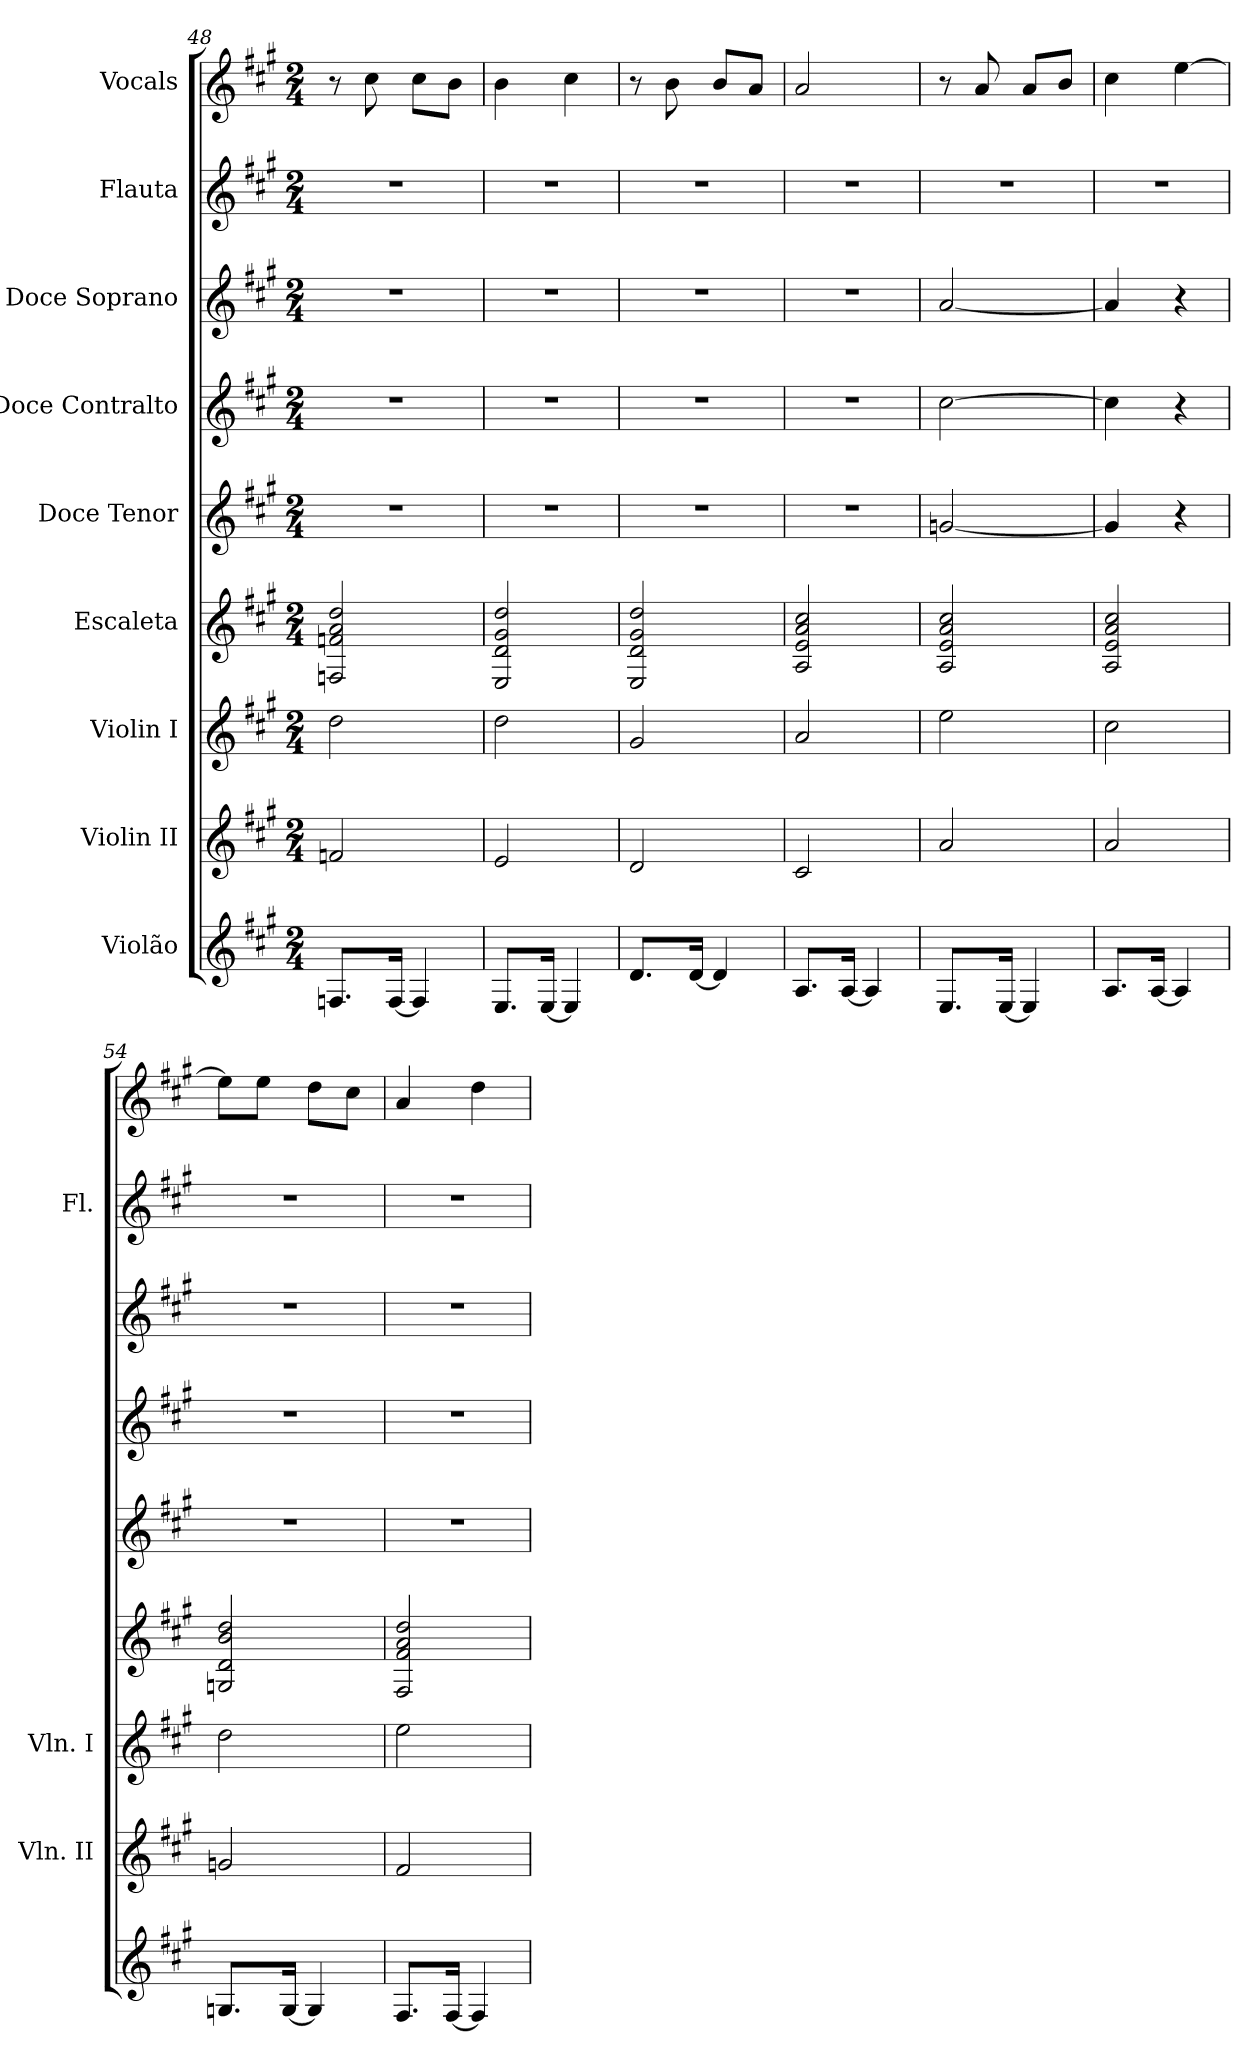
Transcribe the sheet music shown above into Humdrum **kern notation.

**kern	**kern	**kern	**kern	**kern	**kern	**kern	**kern	**kern
*part9	*part8	*part7	*part6	*part5	*part4	*part3	*part2	*part1
*staff9	*staff8	*staff7	*staff6	*staff5	*staff4	*staff3	*staff2	*staff1
*I"Violão	*I"Violin II	*I"Violin I	*I"Escaleta	*I"Doce Tenor	*I"Doce Contralto	*I"Doce Soprano	*I"Flauta	*I"Vocals
*	*I'Vln. II	*I'Vln. I	*	*	*	*	*I'Fl.	*
*clefG2	*clefG2	*clefG2	*clefG2	*clefG2	*clefG2	*clefG2	*clefG2	*clefG2
*ITrd7c12	*	*	*	*	*	*ITrd-7c-12	*	*
*k[f#c#g#]	*k[f#c#g#]	*k[f#c#g#]	*k[f#c#g#]	*k[f#c#g#]	*k[f#c#g#]	*k[f#c#g#]	*k[f#c#g#]	*k[f#c#g#]
*A:	*A:	*A:	*A:	*A:	*A:	*A:	*A:	*A:
*M2/4	*M2/4	*M2/4	*M2/4	*M2/4	*M2/4	*M2/4	*M2/4	*M2/4
=48	=48	=48	=48	=48	=48	=48	=48	=48
8.FFn/L	2fn/	2dd\	2Fn/ 2fn/ 2a/ 2dd/	2r	2r	2r	2r	8r
.	.	.	.	.	.	.	.	8cc#\
[16FF/Jk	.	.	.	.	.	.	.	.
4FF/]	.	.	.	.	.	.	.	8cc#\L
.	.	.	.	.	.	.	.	8b\J
=49	=49	=49	=49	=49	=49	=49	=49	=49
8.EE/L	2e/	2dd\	2E/ 2d/ 2g#/ 2dd/	2r	2r	2r	2r	4b\
[16EE/Jk	.	.	.	.	.	.	.	.
4EE/]	.	.	.	.	.	.	.	4cc#\
=50	=50	=50	=50	=50	=50	=50	=50	=50
8.D/L	2d/	2g#/	2E/ 2d/ 2g#/ 2dd/	2r	2r	2r	2r	8r
.	.	.	.	.	.	.	.	8b\
[16D/Jk	.	.	.	.	.	.	.	.
4D/]	.	.	.	.	.	.	.	8b/L
.	.	.	.	.	.	.	.	8a/J
=51	=51	=51	=51	=51	=51	=51	=51	=51
8.AA/L	2c#/	2a/	2A/ 2e/ 2a/ 2cc#/	2r	2r	2r	2r	2a/
[16AA/Jk	.	.	.	.	.	.	.	.
4AA/]	.	.	.	.	.	.	.	.
!!LO:PB:g=z
=52	=52	=52	=52	=52	=52	=52	=52	=52
8.EE/L	2a/	2ee\	2A/ 2e/ 2a/ 2cc#/	[2gn/	[2cc#\	[2aa/	2r	8r
.	.	.	.	.	.	.	.	8a/
[16EE/Jk	.	.	.	.	.	.	.	.
4EE/]	.	.	.	.	.	.	.	8a/L
.	.	.	.	.	.	.	.	8b/J
=53	=53	=53	=53	=53	=53	=53	=53	=53
8.AA/L	2a/	2cc#\	2A/ 2e/ 2a/ 2cc#/	4g/]	4cc#\]	4aa/]	2r	4cc#\
[16AA/Jk	.	.	.	.	.	.	.	.
4AA/]	.	.	.	4r	4r	4r	.	[4ee\
=54	=54	=54	=54	=54	=54	=54	=54	=54
8.GGn/L	2gn/	2dd\	2Gn/ 2d/ 2b/ 2dd/	2r	2r	2r	2r	8ee\L]
.	.	.	.	.	.	.	.	8ee\J
[16GG/Jk	.	.	.	.	.	.	.	.
4GG/]	.	.	.	.	.	.	.	8dd\L
.	.	.	.	.	.	.	.	8cc#\J
=55	=55	=55	=55	=55	=55	=55	=55	=55
8.FF#/L	2f#/	2ee\	2F#/ 2f#/ 2a/ 2dd/	2r	2r	2r	2r	4a/
[16FF#/Jk	.	.	.	.	.	.	.	.
4FF#/]	.	.	.	.	.	.	.	4dd\
=	=	=	=	=	=	=	=	=
*-	*-	*-	*-	*-	*-	*-	*-	*-
